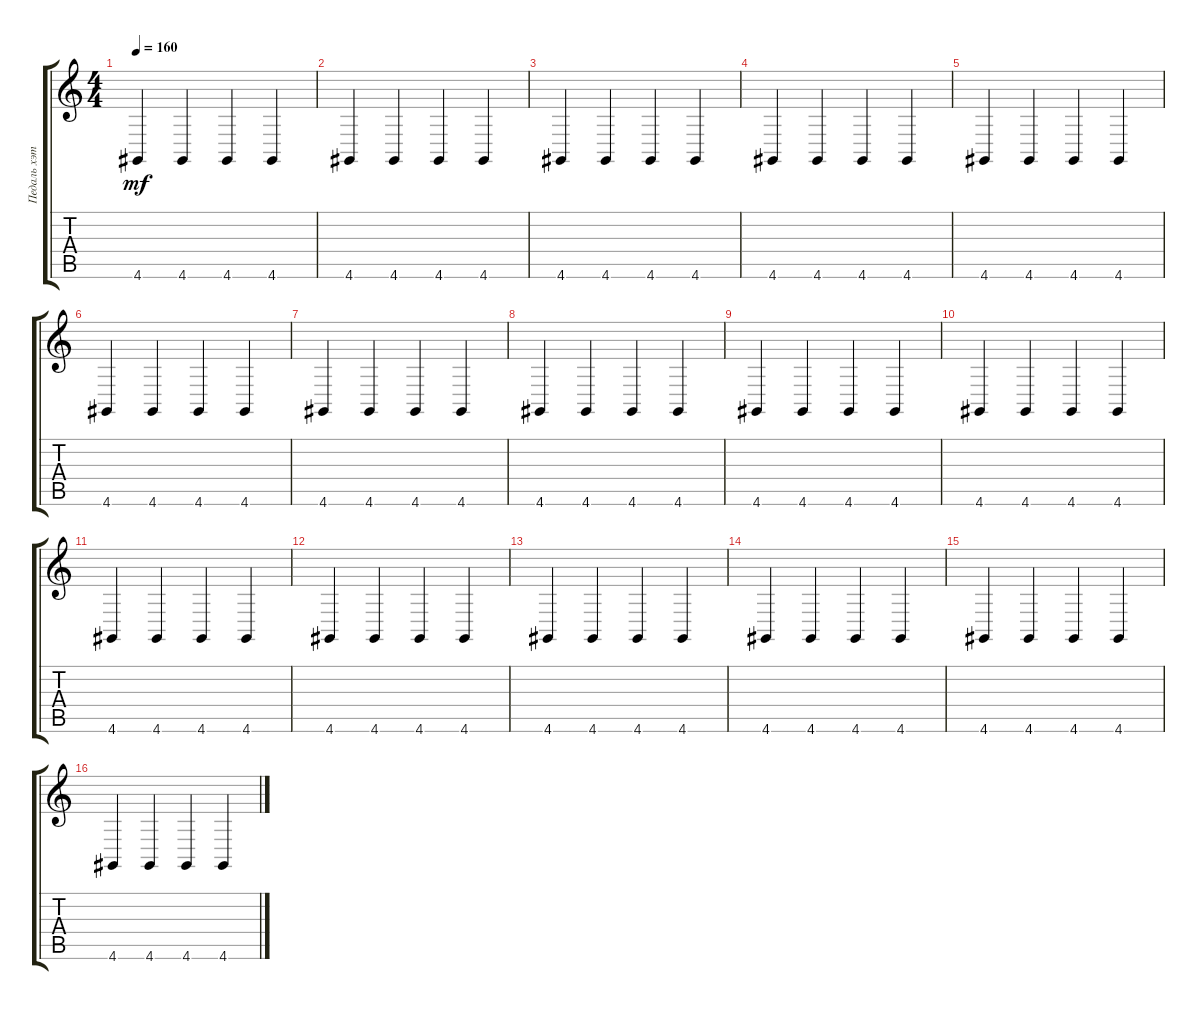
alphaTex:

\track ("Педаль хэт" "Педаль хэт") {instrument acousticgrandpiano}
\staff {score tabs}
\tuning (E4 B3 G3 D3 A2 E2) {hide}
\ts (4 4)
\tempo 160
\clef g2
\ks c
4.6.4{dy mf} 4.6.4 4.6.4 4.6.4 |
4.6.4 4.6.4 4.6.4 4.6.4 |
4.6.4 4.6.4 4.6.4 4.6.4 |
4.6.4 4.6.4 4.6.4 4.6.4 |
4.6.4 4.6.4 4.6.4 4.6.4 |
4.6.4 4.6.4 4.6.4 4.6.4 |
4.6.4 4.6.4 4.6.4 4.6.4 |
4.6.4 4.6.4 4.6.4 4.6.4 |
4.6.4 4.6.4 4.6.4 4.6.4 |
4.6.4 4.6.4 4.6.4 4.6.4 |
4.6.4 4.6.4 4.6.4 4.6.4 |
4.6.4 4.6.4 4.6.4 4.6.4 |
4.6.4 4.6.4 4.6.4 4.6.4 |
4.6.4 4.6.4 4.6.4 4.6.4 |
4.6.4 4.6.4 4.6.4 4.6.4 |
4.6.4 4.6.4 4.6.4 4.6.4
